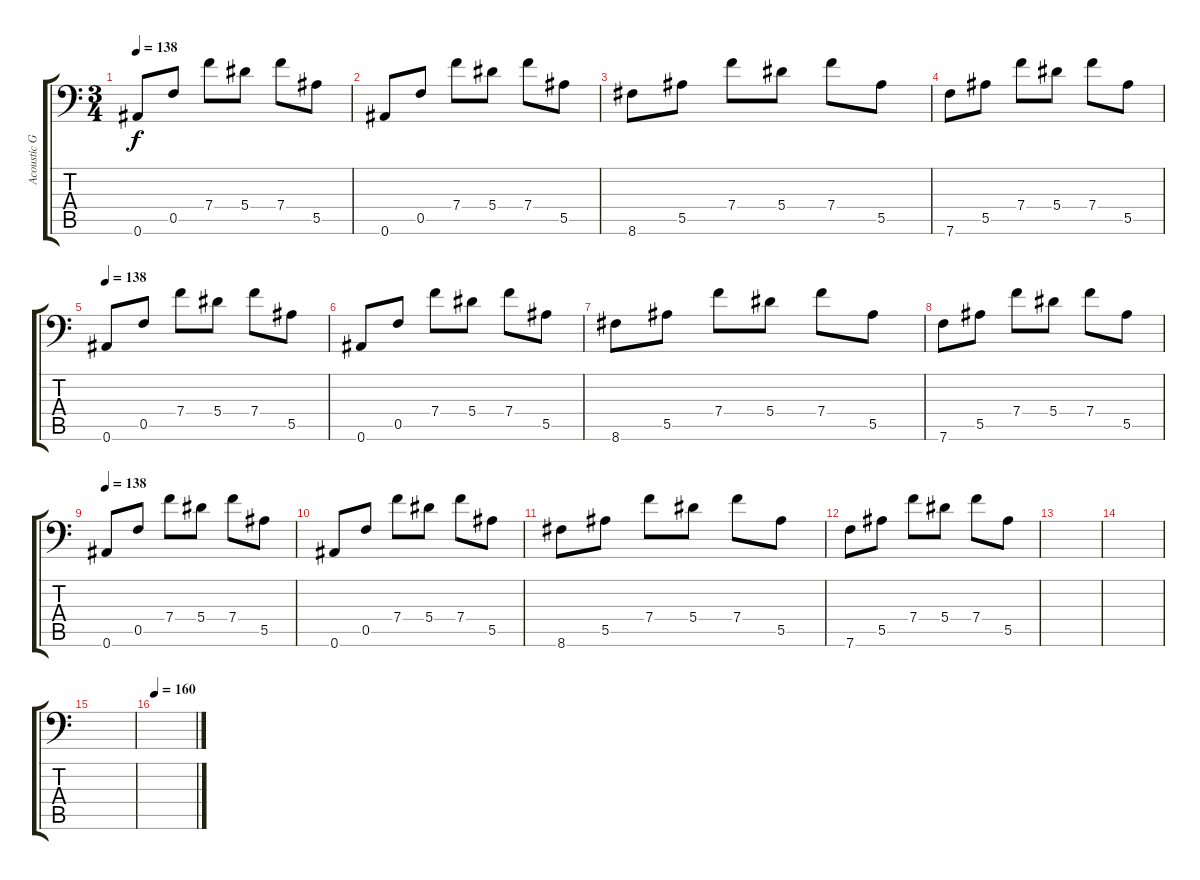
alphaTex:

\track ("Acoustic Guitar" "Acoustic G") {instrument acousticguitarsteel}
\staff {score tabs}
\tuning (C4 G3 Eb3 Bb2 F2 Bb1) {hide}
\ts (3 4)
\tempo 138
\clef f4
\ks c
0.6.8{dy f} 0.5.8 7.4.8 5.4.8 7.4.8 5.5.8 |
0.6.8 0.5.8 7.4.8 5.4.8 7.4.8 5.5.8 |
8.6.8 5.5.8 7.4.8 5.4.8 7.4.8 5.5.8 |
7.6.8 5.5.8 7.4.8 5.4.8 7.4.8 5.5.8 |
\tempo 138
0.6.8 0.5.8 7.4.8 5.4.8 7.4.8 5.5.8 |
0.6.8 0.5.8 7.4.8 5.4.8 7.4.8 5.5.8 |
8.6.8 5.5.8 7.4.8 5.4.8 7.4.8 5.5.8 |
7.6.8 5.5.8 7.4.8 5.4.8 7.4.8 5.5.8 |
\tempo 138
0.6.8 0.5.8 7.4.8 5.4.8 7.4.8 5.5.8 |
0.6.8 0.5.8 7.4.8 5.4.8 7.4.8 5.5.8 |
8.6.8 5.5.8 7.4.8 5.4.8 7.4.8 5.5.8 |
7.6.8 5.5.8 7.4.8 5.4.8 7.4.8 5.5.8 |
|
|
|
\tempo 160
